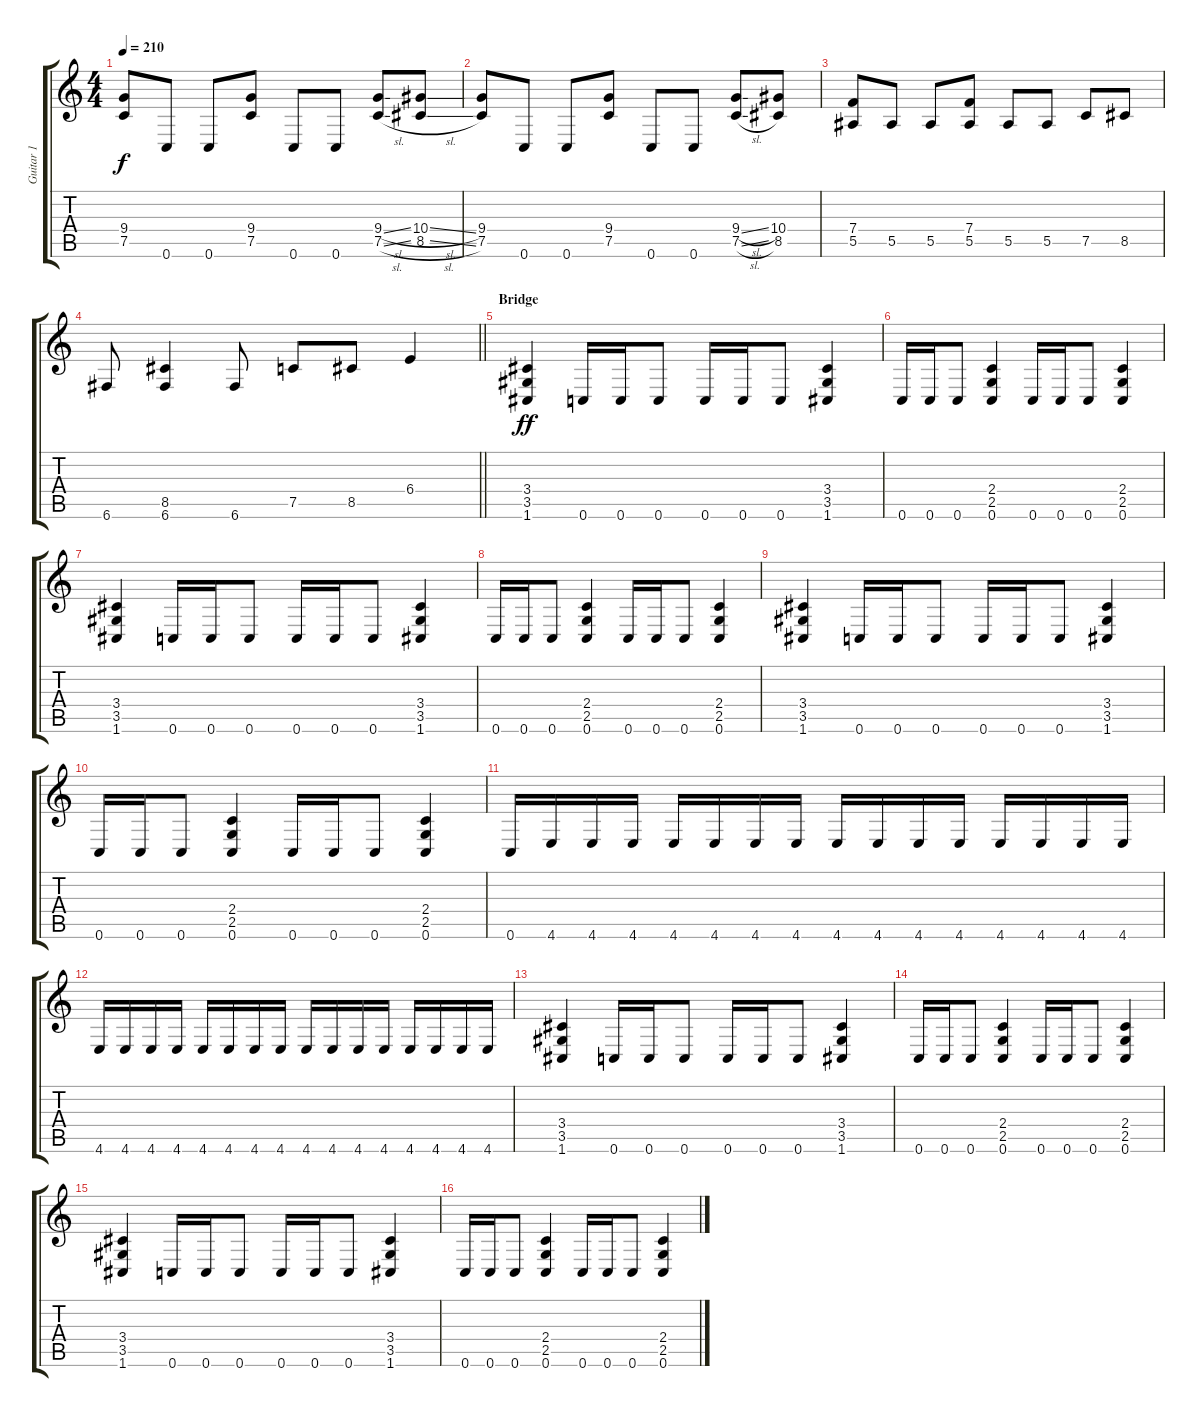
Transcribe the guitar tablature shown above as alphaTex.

\track ("Guitar 1" "Guitar 1") {instrument distortionguitar}
\staff {score tabs}
\tuning (C4 G3 Eb3 Bb2 F2 C2) {hide}
\ts (4 4)
\tempo 210
\clef g2
\ks c
(9.4 7.5).8{dy f} 0.6.8 0.6.8 (9.4 7.5).8 0.6.8 0.6.8 (9.4{sl} 7.5{sl}).8 (10.4{sl} 8.5{sl}).8 |
(9.4 7.5).8 0.6.8 0.6.8 (9.4 7.5).8 0.6.8 0.6.8 (9.4{sl} 7.5{sl}).8 (10.4 8.5).8 |
(7.4 5.5).8 5.5.8 5.5.8 (7.4 5.5).8 5.5.8 5.5.8 7.5.8 8.5.8 |
\barLineRight lightlight
6.6.8 (8.5 6.6).4 6.6.8 7.5.8 8.5.8 6.4.4 |
\section ("" "Bridge")
(3.4 3.5 1.6).4{dy ff} 0.6.16 0.6.16 0.6.8 0.6.16 0.6.16 0.6.8 (3.4 3.5 1.6).4 |
0.6.16 0.6.16 0.6.8 (2.4 2.5 0.6).4 0.6.16 0.6.16 0.6.8 (2.4 2.5 0.6).4 |
(3.4 3.5 1.6).4 0.6.16 0.6.16 0.6.8 0.6.16 0.6.16 0.6.8 (3.4 3.5 1.6).4 |
0.6.16 0.6.16 0.6.8 (2.4 2.5 0.6).4 0.6.16 0.6.16 0.6.8 (2.4 2.5 0.6).4 |
(3.4 3.5 1.6).4 0.6.16 0.6.16 0.6.8 0.6.16 0.6.16 0.6.8 (3.4 3.5 1.6).4 |
0.6.16 0.6.16 0.6.8 (2.4 2.5 0.6).4 0.6.16 0.6.16 0.6.8 (2.4 2.5 0.6).4 |
0.6.16 4.6.16 4.6.16 4.6.16 4.6.16 4.6.16 4.6.16 4.6.16 4.6.16 4.6.16 4.6.16 4.6.16 4.6.16 4.6.16 4.6.16 4.6.16 |
4.6.16 4.6.16 4.6.16 4.6.16 4.6.16 4.6.16 4.6.16 4.6.16 4.6.16 4.6.16 4.6.16 4.6.16 4.6.16 4.6.16 4.6.16 4.6.16 |
(3.4 3.5 1.6).4 0.6.16 0.6.16 0.6.8 0.6.16 0.6.16 0.6.8 (3.4 3.5 1.6).4 |
0.6.16 0.6.16 0.6.8 (2.4 2.5 0.6).4 0.6.16 0.6.16 0.6.8 (2.4 2.5 0.6).4 |
(3.4 3.5 1.6).4 0.6.16 0.6.16 0.6.8 0.6.16 0.6.16 0.6.8 (3.4 3.5 1.6).4 |
0.6.16 0.6.16 0.6.8 (2.4 2.5 0.6).4 0.6.16 0.6.16 0.6.8 (2.4 2.5 0.6).4
